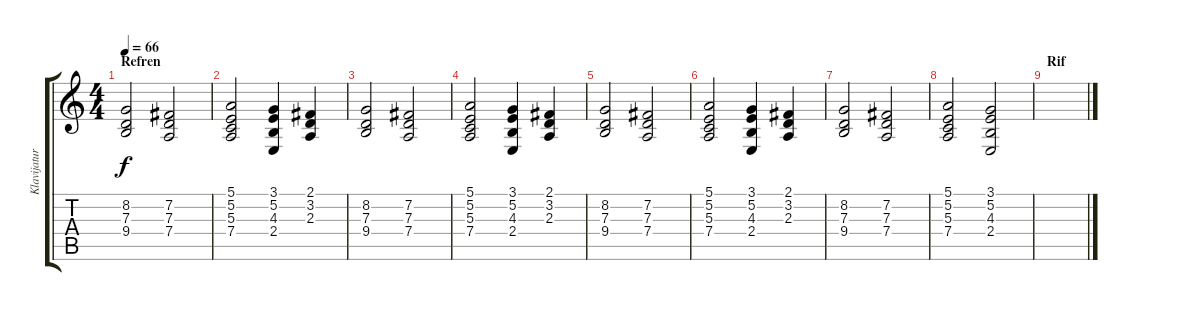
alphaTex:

\track ("Klavijature 2" "Klavijatur") {instrument choiraahs}
\staff {score tabs}
\tuning (E4 B3 G3 D3 A2 E2) {hide}
\ts (4 4)
\section ("" "Refren")
\tempo 66
\clef g2
\ks c
(8.2 7.3 9.4).2{dy f} (7.2 7.3 7.4).2 |
(5.1 5.2 5.3 7.4).2 (3.1 5.2 4.3 2.4).4 (2.1 3.2 2.3).4 |
(8.2 7.3 9.4).2 (7.2 7.3 7.4).2 |
(5.1 5.2 5.3 7.4).2 (3.1 5.2 4.3 2.4).4 (2.1 3.2 2.3).4 |
(8.2 7.3 9.4).2 (7.2 7.3 7.4).2 |
(5.1 5.2 5.3 7.4).2 (3.1 5.2 4.3 2.4).4 (2.1 3.2 2.3).4 |
(8.2 7.3 9.4).2 (7.2 7.3 7.4).2 |
(5.1 5.2 5.3 7.4).2 (3.1 5.2 4.3 2.4).2 |
\section ("" "Rif")
